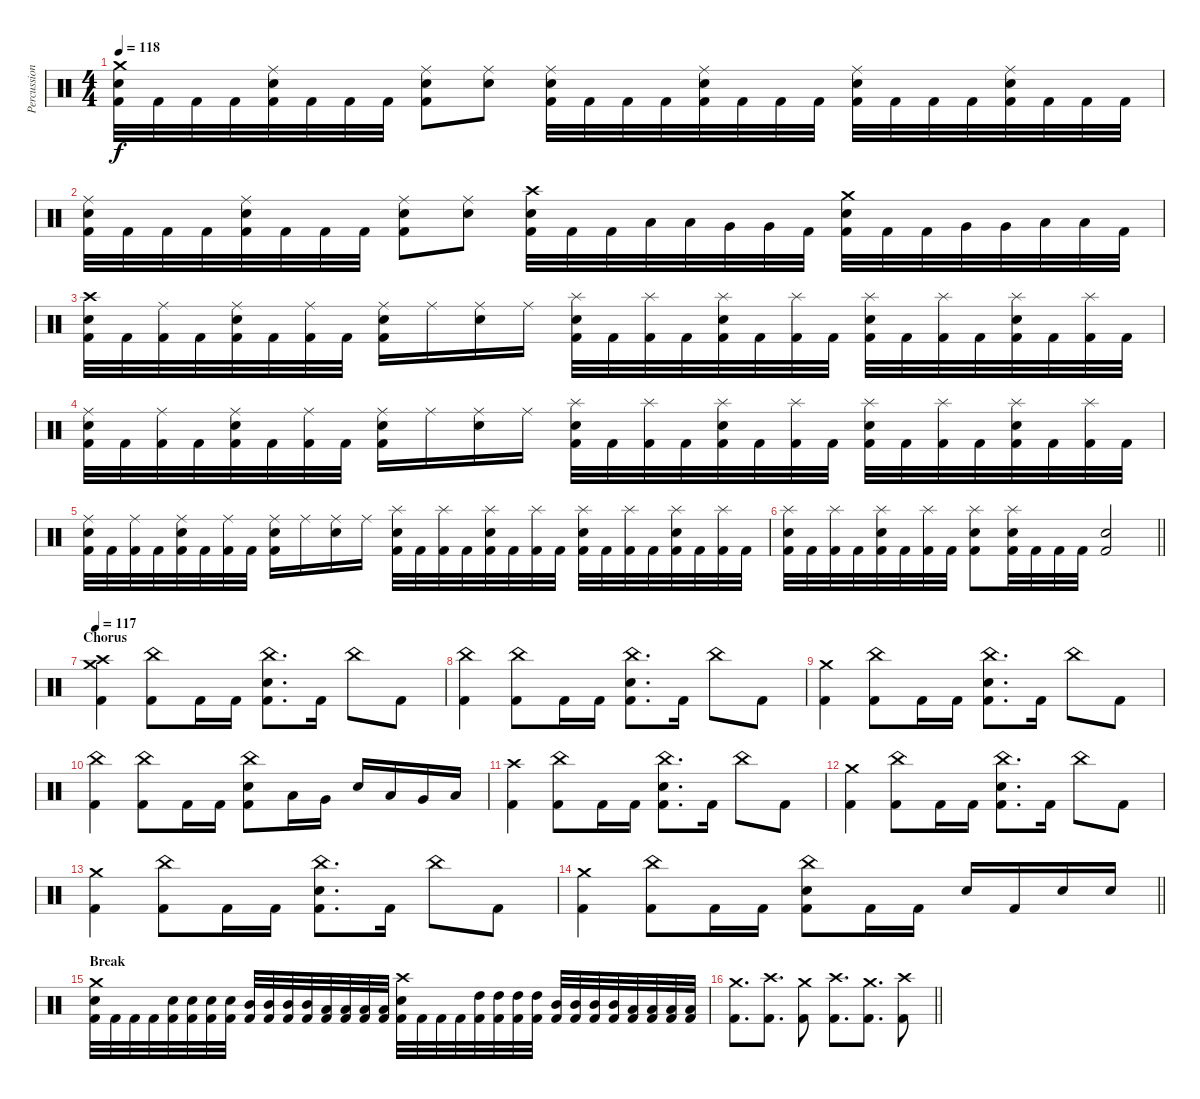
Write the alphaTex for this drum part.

\track ("Percussion" "Percussion") {instrument percussion}
\staff {score}
\articulation defaults
\ts (4 4)
\tempo 118
\clef neutral
\ks c
("Crash medium (hit)" "Electric Snare (hit)" "Kick (hit) 2").32{dy f} "Kick (hit) 2".32 "Kick (hit) 2".32 "Kick (hit) 2".32 ("Ride (middle)" "Electric Snare (hit)" "Kick (hit) 2").32 "Kick (hit) 2".32 "Kick (hit) 2".32 "Kick (hit) 2".32 ("Ride (middle)" "Electric Snare (hit)" "Kick (hit) 2").8 ("Ride (middle)" "Electric Snare (hit)").8 ("Ride (middle)" "Electric Snare (hit)" "Kick (hit) 2").32 "Kick (hit) 2".32 "Kick (hit) 2".32 "Kick (hit) 2".32 ("Ride (middle)" "Electric Snare (hit)" "Kick (hit) 2").32 "Kick (hit) 2".32 "Kick (hit) 2".32 "Kick (hit) 2".32 ("Ride (middle)" "Electric Snare (hit)" "Kick (hit) 2").32 "Kick (hit) 2".32 "Kick (hit) 2".32 "Kick (hit) 2".32 ("Ride (middle)" "Electric Snare (hit)" "Kick (hit) 2").32 "Kick (hit) 2".32 "Kick (hit) 2".32 "Kick (hit) 2".32 |
("Ride (middle)" "Electric Snare (hit)" "Kick (hit) 2").32 "Kick (hit) 2".32 "Kick (hit) 2".32 "Kick (hit) 2".32 ("Ride (middle)" "Electric Snare (hit)" "Kick (hit) 2").32 "Kick (hit) 2".32 "Kick (hit) 2".32 "Kick (hit) 2".32 ("Ride (middle)" "Electric Snare (hit)" "Kick (hit) 2").8 ("Ride (middle)" "Electric Snare (hit)").8 ("Crash high (hit)" "Electric Snare (hit)" "Kick (hit) 2").32 "Kick (hit) 2".32 "Kick (hit) 2".32 "Low Tom (hit)".32 "Low Tom (hit)".32 "Very Low Tom (hit)".32 "Very Low Tom (hit)".32 "Kick (hit) 2".32 ("Crash medium (hit)" "Electric Snare (hit)" "Kick (hit) 2").32 "Kick (hit) 2".32 "Kick (hit) 2".32 "Very Low Tom (hit)".32 "Very Low Tom (hit)".32 "Low Floor Tom (hit)".32 "Low Floor Tom (hit)".32 "Kick (hit) 2".32 |
("Crash high (hit)" "Electric Snare (hit)" "Kick (hit) 2").32 "Kick (hit) 2".32 ("Ride (middle)" "Kick (hit) 2").32 "Kick (hit) 2".32 ("Ride (middle)" "Electric Snare (hit)" "Kick (hit) 2").32 "Kick (hit) 2".32 ("Ride (middle)" "Kick (hit) 2").32 "Kick (hit) 2".32 ("Ride (middle)" "Electric Snare (hit)" "Kick (hit) 2").16 "Ride (middle)".16 ("Ride (middle)" "Electric Snare (hit)").16 "Ride (middle)".16 ("Splash (hit)" "Electric Snare (hit)" "Kick (hit) 2").32 "Kick (hit) 2".32 ("Splash (hit)" "Kick (hit) 2").32 "Kick (hit) 2".32 ("Splash (hit)" "Electric Snare (hit)" "Kick (hit) 2").32 "Kick (hit) 2".32 ("Splash (hit)" "Kick (hit) 2").32 "Kick (hit) 2".32 ("Splash (hit)" "Electric Snare (hit)" "Kick (hit) 2").32 "Kick (hit) 2".32 ("Splash (hit)" "Kick (hit) 2").32 "Kick (hit) 2".32 ("Splash (hit)" "Electric Snare (hit)" "Kick (hit) 2").32 "Kick (hit) 2".32 ("Splash (hit)" "Kick (hit) 2").32 "Kick (hit) 2".32 |
("Ride (middle)" "Electric Snare (hit)" "Kick (hit) 2").32 "Kick (hit) 2".32 ("Ride (middle)" "Kick (hit) 2").32 "Kick (hit) 2".32 ("Ride (middle)" "Electric Snare (hit)" "Kick (hit) 2").32 "Kick (hit) 2".32 ("Ride (middle)" "Kick (hit) 2").32 "Kick (hit) 2".32 ("Ride (middle)" "Electric Snare (hit)" "Kick (hit) 2").16 "Ride (middle)".16 ("Ride (middle)" "Electric Snare (hit)").16 "Ride (middle)".16 ("Splash (hit)" "Electric Snare (hit)" "Kick (hit) 2").32 "Kick (hit) 2".32 ("Splash (hit)" "Kick (hit) 2").32 "Kick (hit) 2".32 ("Splash (hit)" "Electric Snare (hit)" "Kick (hit) 2").32 "Kick (hit) 2".32 ("Splash (hit)" "Kick (hit) 2").32 "Kick (hit) 2".32 ("Splash (hit)" "Electric Snare (hit)" "Kick (hit) 2").32 "Kick (hit) 2".32 ("Splash (hit)" "Kick (hit) 2").32 "Kick (hit) 2".32 ("Splash (hit)" "Electric Snare (hit)" "Kick (hit) 2").32 "Kick (hit) 2".32 ("Splash (hit)" "Kick (hit) 2").32 "Kick (hit) 2".32 |
("Ride (middle)" "Electric Snare (hit)" "Kick (hit) 2").32 "Kick (hit) 2".32 ("Ride (middle)" "Kick (hit) 2").32 "Kick (hit) 2".32 ("Ride (middle)" "Electric Snare (hit)" "Kick (hit) 2").32 "Kick (hit) 2".32 ("Ride (middle)" "Kick (hit) 2").32 "Kick (hit) 2".32 ("Ride (middle)" "Electric Snare (hit)" "Kick (hit) 2").16 "Ride (middle)".16 ("Ride (middle)" "Electric Snare (hit)").16 "Ride (middle)".16 ("Splash (hit)" "Electric Snare (hit)" "Kick (hit) 2").32 "Kick (hit) 2".32 ("Splash (hit)" "Kick (hit) 2").32 "Kick (hit) 2".32 ("Splash (hit)" "Electric Snare (hit)" "Kick (hit) 2").32 "Kick (hit) 2".32 ("Splash (hit)" "Kick (hit) 2").32 "Kick (hit) 2".32 ("Splash (hit)" "Electric Snare (hit)" "Kick (hit) 2").32 "Kick (hit) 2".32 ("Splash (hit)" "Kick (hit) 2").32 "Kick (hit) 2".32 ("Splash (hit)" "Electric Snare (hit)" "Kick (hit) 2").32 "Kick (hit) 2".32 ("Splash (hit)" "Kick (hit) 2").32 "Kick (hit) 2".32 |
\barLineRight lightlight
("Splash (hit)" "Electric Snare (hit)" "Kick (hit) 2").32 "Kick (hit) 2".32 ("Splash (hit)" "Kick (hit) 2").32 "Kick (hit) 2".32 ("Splash (hit)" "Electric Snare (hit)" "Kick (hit) 2").32 "Kick (hit) 2".32 ("Splash (hit)" "Kick (hit) 2").32 "Kick (hit) 2".32 ("Splash (hit)" "Electric Snare (hit)" "Kick (hit) 2").8 ("Splash (hit)" "Electric Snare (hit)" "Kick (hit) 2").32 "Kick (hit) 2".32 "Kick (hit) 2".32 "Kick (hit) 2".32 ("Electric Snare (hit)" "Kick (hit) 2").2 |
\section ("" "Chorus")
\tempo 117
("Crash high (hit)" "Crash medium (hit)" "Kick (hit) 2").4 ("China (hit)" "Kick (hit) 2").8 "Kick (hit) 2".16 "Kick (hit) 2".16 ("China (hit)" "Electric Snare (hit)" "Kick (hit) 2").8{d} "Kick (hit) 2".16 "China (hit)".8 "Kick (hit) 2".8 |
("China (hit)" "Kick (hit) 2").4 ("China (hit)" "Kick (hit) 2").8 "Kick (hit) 2".16 "Kick (hit) 2".16 ("China (hit)" "Electric Snare (hit)" "Kick (hit) 2").8{d} "Kick (hit) 2".16 "China (hit)".8 "Kick (hit) 2".8 |
("Crash medium (hit)" "Kick (hit) 2").4 ("China (hit)" "Kick (hit) 2").8 "Kick (hit) 2".16 "Kick (hit) 2".16 ("China (hit)" "Electric Snare (hit)" "Kick (hit) 2").8{d} "Kick (hit) 2".16 "China (hit)".8 "Kick (hit) 2".8 |
("China (hit)" "Kick (hit) 2").4 ("China (hit)" "Kick (hit) 2").8 "Kick (hit) 2".16 "Kick (hit) 2".16 ("China (hit)" "Electric Snare (hit)" "Kick (hit) 2").8 "Low Tom (hit)".16 "Very Low Tom (hit)".16 "Electric Snare (hit)".16 "Low Tom (hit)".16 "Very Low Tom (hit)".16 "Low Tom (hit)".16 |
("Crash high (hit)" "Kick (hit) 2").4 ("China (hit)" "Kick (hit) 2").8 "Kick (hit) 2".16 "Kick (hit) 2".16 ("China (hit)" "Electric Snare (hit)" "Kick (hit) 2").8{d} "Kick (hit) 2".16 "China (hit)".8 "Kick (hit) 2".8 |
("Crash medium (hit)" "Kick (hit) 2").4 ("China (hit)" "Kick (hit) 2").8 "Kick (hit) 2".16 "Kick (hit) 2".16 ("China (hit)" "Electric Snare (hit)" "Kick (hit) 2").8{d} "Kick (hit) 2".16 "China (hit)".8 "Kick (hit) 2".8 |
("Crash medium (hit)" "Kick (hit) 2").4 ("China (hit)" "Kick (hit) 2").8 "Kick (hit) 2".16 "Kick (hit) 2".16 ("China (hit)" "Electric Snare (hit)" "Kick (hit) 2").8{d} "Kick (hit) 2".16 "China (hit)".8 "Kick (hit) 2".8 |
\barLineRight lightlight
("Crash medium (hit)" "Kick (hit) 2").4 ("China (hit)" "Kick (hit) 2").8 "Kick (hit) 2".16 "Kick (hit) 2".16 ("China (hit)" "Electric Snare (hit)" "Kick (hit) 2").8 "Kick (hit) 2".16 "Kick (hit) 2".16 "Electric Snare (hit)".16 "Kick (hit) 2".16 "Electric Snare (hit)".16 "Electric Snare (hit)".16 |
\section ("" "Break")
("Crash medium (hit)" "Electric Snare (hit)" "Kick (hit) 2").32 "Kick (hit) 2".32 "Kick (hit) 2".32 "Kick (hit) 2".32 ("Electric Snare (hit)" "Kick (hit) 2").32 ("Electric Snare (hit)" "Kick (hit) 2").32 ("Electric Snare (hit)" "Kick (hit) 2").32 ("Electric Snare (hit)" "Kick (hit) 2").32 ("Mid Tom (hit)" "Kick (hit) 2").32 ("Mid Tom (hit)" "Kick (hit) 2").32 ("Mid Tom (hit)" "Kick (hit) 2").32 ("Mid Tom (hit)" "Kick (hit) 2").32 ("Low Tom (hit)" "Kick (hit) 2").32 ("Low Tom (hit)" "Kick (hit) 2").32 ("Low Tom (hit)" "Kick (hit) 2").32 ("Low Tom (hit)" "Kick (hit) 2").32 ("Crash high (hit)" "Electric Snare (hit)" "Kick (hit) 2").32 "Kick (hit) 2".32 "Kick (hit) 2".32 "Kick (hit) 2".32 ("High Tom (hit)" "Kick (hit) 2").32 ("High Tom (hit)" "Kick (hit) 2").32 ("High Tom (hit)" "Kick (hit) 2").32 ("High Tom (hit)" "Kick (hit) 2").32 ("Mid Tom (hit)" "Kick (hit) 2").32 ("Mid Tom (hit)" "Kick (hit) 2").32 ("Mid Tom (hit)" "Kick (hit) 2").32 ("Mid Tom (hit)" "Kick (hit) 2").32 ("Low Tom (hit)" "Kick (hit) 2").32 ("Low Tom (hit)" "Kick (hit) 2").32 ("Low Tom (hit)" "Kick (hit) 2").32 ("Low Tom (hit)" "Kick (hit) 2").32 |
\barLineRight lightlight
("Crash medium (hit)" "Kick (hit) 2").8{d} ("Crash high (hit)" "Kick (hit) 2").8{d} ("Crash medium (hit)" "Kick (hit) 2").8 ("Crash high (hit)" "Kick (hit) 2").8{d} ("Crash medium (hit)" "Kick (hit) 2").8{d} ("Crash high (hit)" "Kick (hit) 2").8
